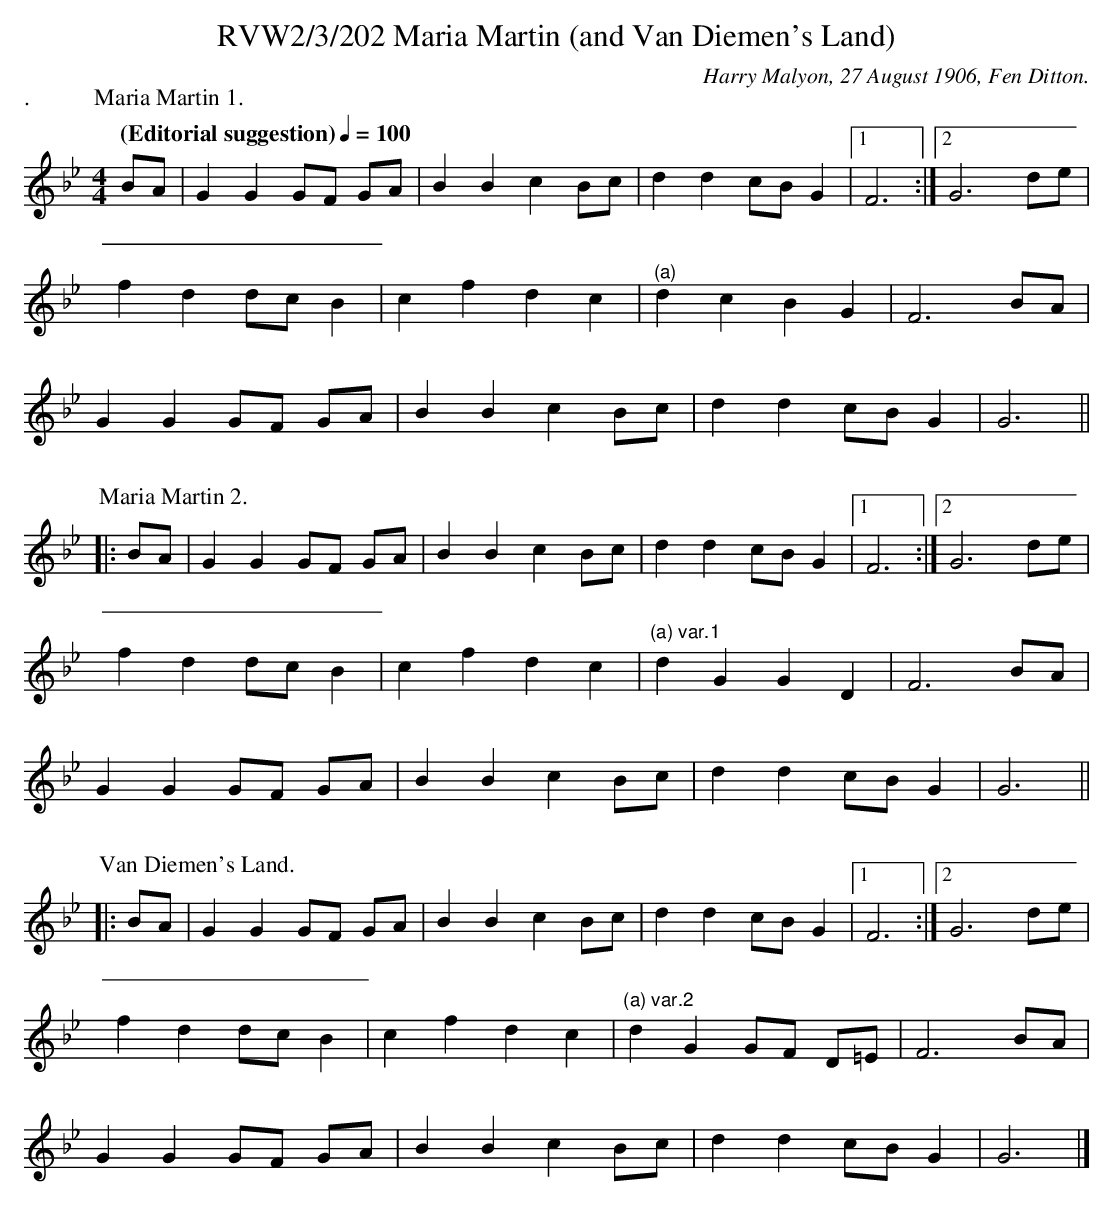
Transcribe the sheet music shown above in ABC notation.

X:1
T:RVW2/3/202 Maria Martin (and Van Diemen's Land)
C:Harry Malyon, 27 August 1906, Fen Ditton.
C:
L:1/8
P:.           Maria Martin 1.
Q: "(Editorial suggestion)" 1/4=100
M:4/4
K:Bb
BA| G2 G2  GF GA | B2 B2 c2 Bc | d2 d2 cB G2 |1 F6 :|2 G6 de |$
f2 d2 dc B2 | c2 f2 d2 c2 | "^(a)" d2 c2 B2 G2 | F6 BA |$
G2 G2 GF GA | B2 B2 c2 Bc | d2 d2 cB G2 | G6 ||$
%%text
P:Maria Martin 2.
|:BA| G2 G2  GF GA | B2 B2 c2 Bc | d2 d2 cB G2 |1 F6 :|2 G6 de |$
f2 d2 dc B2 | c2 f2 d2 c2 | "^(a) var.1" d2 G2 G2 D2 | F6 BA |$
G2 G2 GF GA | B2 B2 c2 Bc | d2 d2 cB G2 | G6 ||$
%%text
P:Van Diemen's Land.
|:BA| G2 G2  GF GA | B2 B2 c2 Bc | d2 d2 cB G2 |1 F6 :|2 G6 de |$
f2 d2 dc B2 | c2 f2 d2 c2 | "^(a) var.2" d2 G2 GF D=E | F6 BA |$
G2 G2 GF GA | B2 B2 c2 Bc | d2 d2 cB G2 | G6 |]
